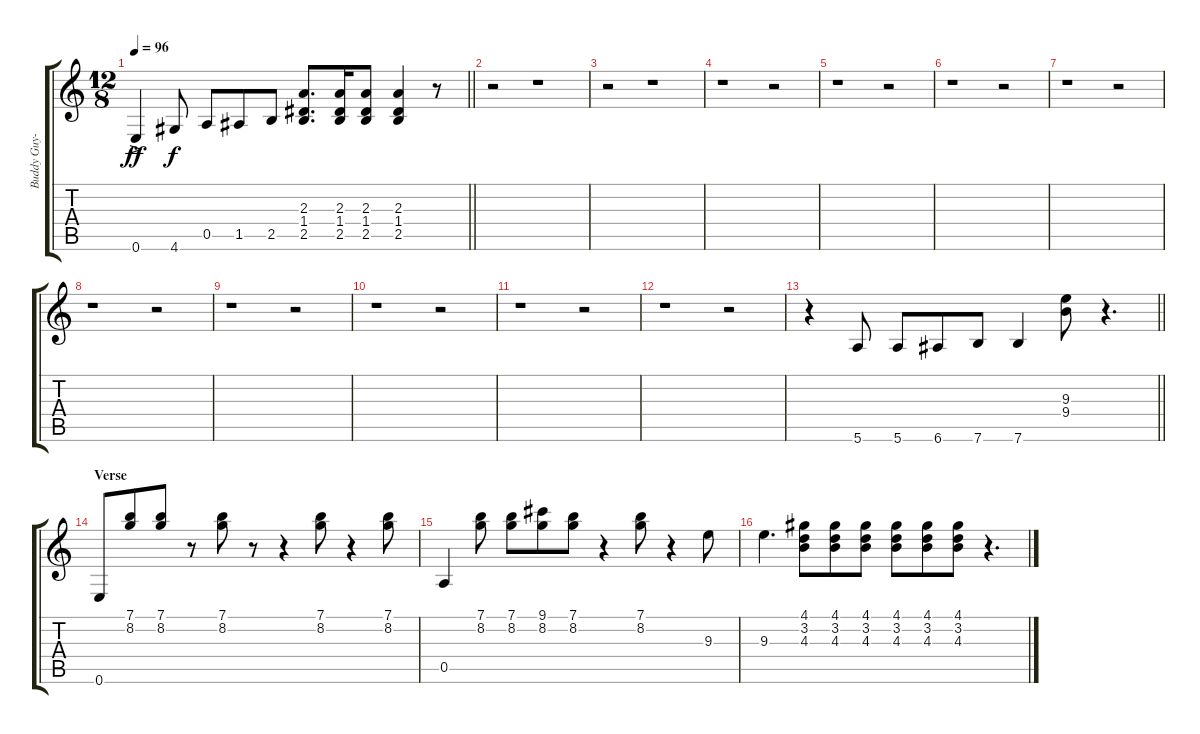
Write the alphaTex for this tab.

\track ("Buddy Guy- Guitar 2" "Buddy Guy-") {instrument acousticguitarsteel}
\staff {score tabs}
\tuning (E4 B3 G3 D3 A2 E2) {hide}
\ts (12 8)
\tempo 96
\clef g2
\barLineRight lightlight
\ks c
0.6{ac}.4{dy ff} 4.6.8{dy f} 0.5.8 1.5.8 2.5.8 (2.3 1.4 2.5).8{d} (2.3 1.4 2.5).16 (2.3 1.4 2.5).8 (2.3 1.4 2.5).4 r.8 |
r.2 r.1 |
r.2 r.1 |
r.1 r.2 |
r.1 r.2 |
r.1 r.2 |
r.1 r.2 |
r.1 r.2 |
r.1 r.2 |
r.1 r.2 |
r.1 r.2 |
r.1 r.2 |
\barLineRight lightlight
r.4 5.6.8 5.6.8 6.6.8 7.6.8 7.6.4 (9.3 9.4).8 r.4{d} |
\section ("" "Verse")
0.6.8 (7.1 8.2).8 (7.1 8.2).8 r.8 (7.1 8.2).8 r.8 r.4 (7.1 8.2).8 r.4 (7.1 8.2).8 |
0.5.4 (7.1 8.2).8 (7.1 8.2).8 (9.1 8.2).8 (7.1 8.2).8 r.4 (7.1 8.2).8 r.4 9.3.8 |
9.3.4{d} (4.1 3.2 4.3).8 (4.1 3.2 4.3).8 (4.1 3.2 4.3).8 (4.1 3.2 4.3).8 (4.1 3.2 4.3).8 (4.1 3.2 4.3).8 r.4{d}
